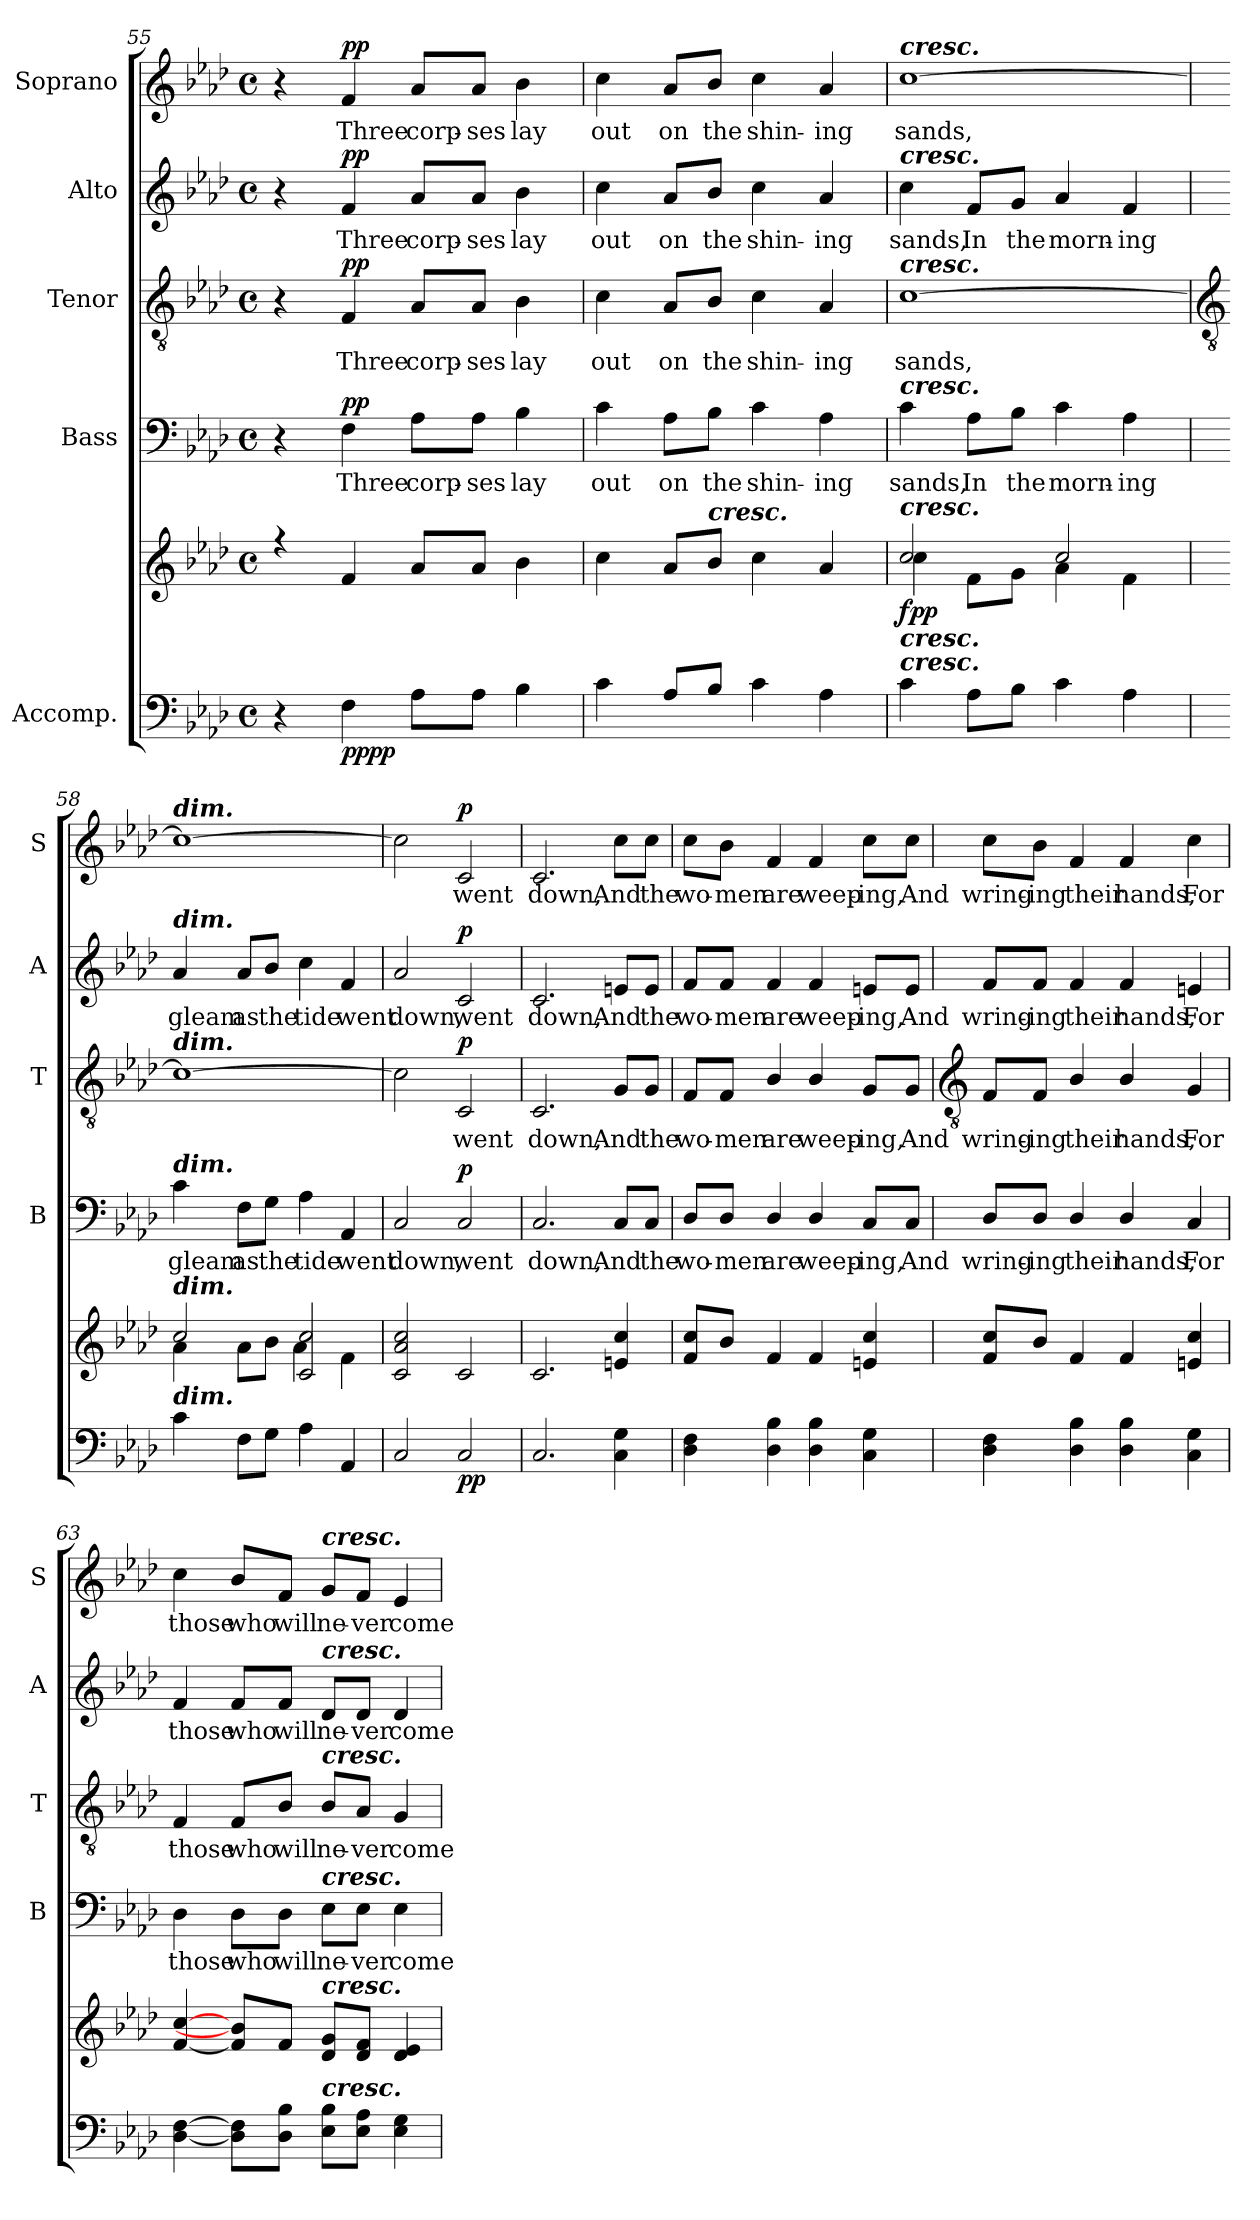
**kern	**kern	**dynam	**kern	**text	**dynam	**kern	**text	**dynam	**kern	**text	**dynam	**kern	**text	**dynam
*part5	*part5	*part5	*part4	*part4	*part4	*part3	*part3	*part3	*part2	*part2	*part2	*part1	*part1	*part1
*staff6	*staff5	*staff5/6	*staff4	*staff4	*staff4	*staff3	*staff3	*staff3	*staff2	*staff2	*staff2	*staff1	*staff1	*staff1
*I"Accomp.	*	*	*I"Bass	*	*	*I"Tenor	*	*	*I"Alto	*	*	*I"Soprano	*	*
*	*	*	*I'B	*	*	*I'T	*	*	*I'A	*	*	*I'S	*	*
*clefF4	*clefG2	*	*clefF4	*	*	*clefGv2	*	*	*clefG2	*	*	*clefG2	*	*
*k[b-e-a-d-]	*k[b-e-a-d-]	*	*k[b-e-a-d-]	*	*	*k[b-e-a-d-]	*	*	*k[b-e-a-d-]	*	*	*k[b-e-a-d-]	*	*
*A-:	*A-:	*	*A-:	*	*	*A-:	*	*	*A-:	*	*	*A-:	*	*
*M4/4	*M4/4	*	*M4/4	*	*	*M4/4	*	*	*M4/4	*	*	*M4/4	*	*
*met(c)	*met(c)	*	*met(c)	*	*	*met(c)	*	*	*met(c)	*	*	*met(c)	*	*
=55	=55	=55	=55	=55	=55	=55	=55	=55	=55	=55	=55	=55	=55	=55
*	*^	*	*	*	*	*	*	*	*	*	*	*	*	*
4r	4r	1ryy	.	4r	.	.	4r	.	.	4r	.	.	4r	.	.
!	!	!	!LO:DY:b=2	!	!LO:LY:b	!	!	!LO:LY:b	!	!	!LO:LY:b	!	!	!LO:LY:b	!
!	!	!	!LO:DY:n=1:b	!	!	!LO:DY:b	!	!	!LO:DY:b	!	!	!LO:DY:b	!	!	!LO:DY:b
4F\	4f	.	pp pp	4F	Three	pp	4F	Three	pp	4f	Three	pp	4f	Three	pp
!	!	!	!	!	!LO:LY:b	!	!	!LO:LY:b	!	!	!LO:LY:b	!	!	!LO:LY:b	!
8A-L	8a-L	.	.	8A-\L	corp-	.	8A-/L	corp-	.	8a-/L	corp-	.	8a-/L	corp-	.
!	!	!	!	!	!LO:LY:b	!	!	!LO:LY:b	!	!	!LO:LY:b	!	!	!LO:LY:b	!
8A-J	8a-J	.	.	8A-\J	-ses	.	8A-/J	-ses	.	8a-/J	-ses	.	8a-/J	-ses	.
!	!	!	!	!	!LO:LY:b	!	!	!LO:LY:b	!	!	!LO:LY:b	!	!	!LO:LY:b	!
4B-	4b-\	.	.	4B-	lay	.	4B-	lay	.	4b-	lay	.	4b-	lay	.
=56	=56	=56	=56	=56	=56	=56	=56	=56	=56	=56	=56	=56	=56	=56	=56
!	!	!	!	!	!LO:LY:b	!	!	!LO:LY:b	!	!	!LO:LY:b	!	!	!LO:LY:b	!
4c	4cc\	1ryy	.	4c	out	.	4c	out	.	4cc	out	.	4cc	out	.
!	!	!	!	!	!LO:LY:b	!	!	!LO:LY:b	!	!	!LO:LY:b	!	!	!LO:LY:b	!
8A-\L	8a-L	.	.	8A-\L	on	.	8A-/L	on	.	8a-/L	on	.	8a-/L	on	.
!	!LO:TX:a:Bi:t=cresc.	!	!	!	!	!	!	!	!	!	!	!	!	!	!
!	!	!	!	!	!LO:LY:b	!	!	!LO:LY:b	!	!	!LO:LY:b	!	!	!LO:LY:b	!
8B-/J	8b-/J	.	.	8B-\J	the	.	8B-/J	the	.	8b-/J	the	.	8b-/J	the	.
!	!	!	!	!	!LO:LY:b	!	!	!LO:LY:b	!	!	!LO:LY:b	!	!	!LO:LY:b	!
4c\	4cc\	.	.	4c	shin-	.	4c	shin-	.	4cc	shin-	.	4cc	shin-	.
!	!	!	!	!	!LO:LY:b	!	!	!LO:LY:b	!	!	!LO:LY:b	!	!	!LO:LY:b	!
4A-	4a-	.	.	4A-	-ing	.	4A-	-ing	.	4a-	-ing	.	4a-	-ing	.
=57	=57	=57	=57	=57	=57	=57	=57	=57	=57	=57	=57	=57	=57	=57	=57
!	!	!	!	!	!	!	!	!	!	!	!	!	!LO:TX:a:Bi:t=cresc.	!	!
!	!	!	!	!	!	!	!	!	!	!LO:TX:a:Bi:t=cresc.	!	!	!	!	!
!	!	!	!	!	!	!	!LO:TX:a:Bi:t=cresc.	!	!	!	!	!	!	!	!
!	!	!	!	!LO:TX:a:Bi:t=cresc.	!	!	!	!	!	!	!	!	!	!	!
!	!LO:TX:b:Bi:t=cresc.	!	!	!	!	!	!	!	!	!	!	!	!	!	!
!	!LO:TX:a:Bi:t=cresc.	!	!	!	!	!	!	!	!	!	!	!	!	!	!
!LO:TX:a:Bi:t=cresc.	!	!	!	!	!	!	!	!	!	!	!	!	!	!	!
!	!	!	!LO:DY:b	!	!LO:LY:b	!	!	!LO:LY:b	!	!	!LO:LY:b	!	!	!LO:LY:b	!
!	!	!	!LO:DY:n=1:b	!	!	!	!	!	!	!	!	!	!	!	!
4c\	2cc/	4cc\	f pp	4c	sands,	.	[1c	sands,	.	4cc	sands,	.	[1cc	sands,	.
!	!	!	!	!	!LO:LY:b	!	!	!	!	!	!LO:LY:b	!	!	!	!
8A-L	.	8f\L	.	8A-\L	In	.	.	.	.	8f/L	In	.	.	.	.
!	!	!	!	!	!LO:LY:b	!	!	!	!	!	!LO:LY:b	!	!	!	!
8B-J	.	8g\J	.	8B-\J	the	.	.	.	.	8g/J	the	.	.	.	.
!	!	!	!	!	!LO:LY:b	!	!	!	!	!	!LO:LY:b	!	!	!	!
4c	2cc/	4a-\	.	4c	morn-	.	.	.	.	4a-	morn-	.	.	.	.
!	!	!	!	!	!LO:LY:b	!	!	!	!	!	!LO:LY:b	!	!	!	!
4A-	.	4f\	.	4A-	-ing	.	.	.	.	4f	-ing	.	.	.	.
!!LO:LB:g=z
=58	=58	=58	=58	=58	=58	=58	=58	=58	=58	=58	=58	=58	=58	=58	=58
*	*	*	*	*	*	*	*clefGv2	*	*	*	*	*	*	*	*
!	!	!	!	!	!	!	!	!	!	!	!	!	!LO:TX:a:Bi:t=dim.	!	!
!	!	!	!	!	!	!	!	!	!	!LO:TX:a:Bi:t=dim.	!	!	!	!	!
!	!	!	!	!	!	!	!LO:TX:a:Bi:t=dim.	!	!	!	!	!	!	!	!
!	!	!	!	!LO:TX:a:Bi:t=dim.	!	!	!	!	!	!	!	!	!	!	!
!	!LO:TX:a:Bi:t=dim.	!	!	!	!	!	!	!	!	!	!	!	!	!	!
!LO:TX:a:Bi:t=dim.	!	!	!	!	!	!	!	!	!	!	!	!	!	!	!
!	!	!	!	!	!LO:LY:b	!	!	!	!	!	!LO:LY:b	!	!	!	!
4c	2cc/	4a-\	.	4c	gleam	.	1c_	.	.	4a-	gleam	.	1cc_	.	.
!	!	!	!	!	!LO:LY:b	!	!	!	!	!	!LO:LY:b	!	!	!	!
8FL	.	8a-\L	.	8F\L	as	.	.	.	.	8a-/L	as	.	.	.	.
!	!	!	!	!	!LO:LY:b	!	!	!	!	!	!LO:LY:b	!	!	!	!
8GJ	.	8b-\J	.	8G\J	the	.	.	.	.	8b-/J	the	.	.	.	.
!	!	!	!	!	!LO:LY:b	!	!	!	!	!	!LO:LY:b	!	!	!	!
4A-	2c 2cc	4a-\	.	4A-	tide	.	.	.	.	4cc	tide	.	.	.	.
!	!	!	!	!	!LO:LY:b	!	!	!	!	!	!LO:LY:b	!	!	!	!
4AA-	.	4f\	.	4AA-	went	.	.	.	.	4f	went	.	.	.	.
=59	=59	=59	=59	=59	=59	=59	=59	=59	=59	=59	=59	=59	=59	=59	=59
!	!	!	!	!	!LO:LY:b	!	!	!	!	!	!LO:LY:b	!	!	!	!
2C	2c 2a- 2cc	1ryy	.	2C	down,	.	2c]	.	.	2a-	down,	.	2cc]	.	.
!	!	!	!LO:DY:b=2	!	!LO:LY:b	!	!	!LO:LY:b	!	!	!LO:LY:b	!	!	!LO:LY:b	!
!	!	!	!LO:DY:n=1:b	!	!	!LO:DY:b	!	!	!LO:DY:b	!	!	!LO:DY:b	!	!	!LO:DY:b
2C	2c	.	p p	2C	went	p	2C	went	p	2c	went	p	2c	went	p
=60	=60	=60	=60	=60	=60	=60	=60	=60	=60	=60	=60	=60	=60	=60	=60
!	!	!	!	!	!LO:LY:b	!	!	!LO:LY:b	!	!	!LO:LY:b	!	!	!LO:LY:b	!
2.C	2.c	1ryy	.	2.C	down,	.	2.C	down,	.	2.c	down,	.	2.c	down,	.
!	!	!	!	!	!LO:LY:b	!	!	!LO:LY:b	!	!	!LO:LY:b	!	!	!LO:LY:b	!
4C 4G	4en 4cc	.	.	8C/L	And	.	8G/L	And	.	8en/L	And	.	8cc\L	And	.
!	!	!	!	!	!LO:LY:b	!	!	!LO:LY:b	!	!	!LO:LY:b	!	!	!LO:LY:b	!
.	.	.	.	8C/J	the	.	8G/J	the	.	8e/J	the	.	8cc\J	the	.
*	*v	*v	*	*	*	*	*	*	*	*	*	*	*	*	*
=61	=61	=61	=61	=61	=61	=61	=61	=61	=61	=61	=61	=61	=61	=61
!	!	!	!	!LO:LY:b	!	!	!LO:LY:b	!	!	!LO:LY:b	!	!	!LO:LY:b	!
4D- 4F	8f 8ccL	.	8D-/L	wo-	.	8F/L	wo-	.	8f/L	wo-	.	8cc\L	wo-	.
!	!	!	!	!LO:LY:b	!	!	!LO:LY:b	!	!	!LO:LY:b	!	!	!LO:LY:b	!
.	8b-J	.	8D-/J	-men	.	8F/J	-men	.	8f/J	-men	.	8b-\J	-men	.
!	!	!	!	!LO:LY:b	!	!	!LO:LY:b	!	!	!LO:LY:b	!	!	!LO:LY:b	!
4D- 4B-	4f	.	4D-/	are	.	4B-/	are	.	4f	are	.	4f	are	.
!	!	!	!	!LO:LY:b	!	!	!LO:LY:b	!	!	!LO:LY:b	!	!	!LO:LY:b	!
4D- 4B-	4f	.	4D-/	weep-	.	4B-/	weep-	.	4f	weep-	.	4f	weep-	.
!	!	!	!	!LO:LY:b	!	!	!LO:LY:b	!	!	!LO:LY:b	!	!	!LO:LY:b	!
4C 4G	4en 4cc	.	8C/L	-ing,	.	8G/L	-ing,	.	8en/L	-ing,	.	8cc\L	-ing,	.
!	!	!	!	!LO:LY:b	!	!	!LO:LY:b	!	!	!LO:LY:b	!	!	!LO:LY:b	!
.	.	.	8C/J	And	.	8G/J	And	.	8e/J	And	.	8cc\J	And	.
!!LO:LB:g=z
=62	=62	=62	=62	=62	=62	=62	=62	=62	=62	=62	=62	=62	=62	=62
*	*	*	*	*	*	*clefGv2	*	*	*	*	*	*	*	*
!	!	!	!	!LO:LY:b	!	!	!LO:LY:b	!	!	!LO:LY:b	!	!	!LO:LY:b	!
4D- 4F	8f 8ccL	.	8D-/L	wring-	.	8F/L	wring-	.	8f/L	wring-	.	8cc\L	wring-	.
!	!	!	!	!LO:LY:b	!	!	!LO:LY:b	!	!	!LO:LY:b	!	!	!LO:LY:b	!
.	8b-J	.	8D-/J	-ing	.	8F/J	-ing	.	8f/J	-ing	.	8b-\J	-ing	.
!	!	!	!	!LO:LY:b	!	!	!LO:LY:b	!	!	!LO:LY:b	!	!	!LO:LY:b	!
4D- 4B-	4f	.	4D-/	their	.	4B-/	their	.	4f	their	.	4f	their	.
!	!	!	!	!LO:LY:b	!	!	!LO:LY:b	!	!	!LO:LY:b	!	!	!LO:LY:b	!
4D- 4B-	4f	.	4D-/	hands,	.	4B-/	hands,	.	4f	hands,	.	4f	hands,	.
!	!	!	!	!LO:LY:b	!	!	!LO:LY:b	!	!	!LO:LY:b	!	!	!LO:LY:b	!
4C 4G	4en 4cc	.	4C	For	.	4G	For	.	4en	For	.	4cc	For	.
=63	=63	=63	=63	=63	=63	=63	=63	=63	=63	=63	=63	=63	=63	=63
!	!	!	!	!LO:LY:b	!	!	!LO:LY:b	!	!	!LO:LY:b	!	!	!LO:LY:b	!
[4D- [4F	[4f [4cc	.	4D-	those	.	4F	those	.	4f	those	.	4cc	those	.
!	!	!	!	!LO:LY:b	!	!	!LO:LY:b	!	!	!LO:LY:b	!	!	!LO:LY:b	!
8D-] 8F]L	8f/] 8b-/]L	.	8D-\L	who	.	8F/L	who	.	8f/L	who	.	8b-/L	who	.
!	!	!	!	!LO:LY:b	!	!	!LO:LY:b	!	!	!LO:LY:b	!	!	!LO:LY:b	!
8D- 8B-J	8fJ	.	8D-\J	will	.	8B-/J	will	.	8f/J	will	.	8f/J	will	.
!	!	!	!	!	!	!	!	!	!	!	!	!LO:TX:a:Bi:t=cresc.	!	!
!	!	!	!	!	!	!	!	!	!LO:TX:a:Bi:t=cresc.	!	!	!	!	!
!	!	!	!	!	!	!LO:TX:a:Bi:t=cresc.	!	!	!	!	!	!	!	!
!	!	!	!LO:TX:a:Bi:t=cresc.	!	!	!	!	!	!	!	!	!	!	!
!	!LO:TX:a:Bi:t=cresc.	!	!	!	!	!	!	!	!	!	!	!	!	!
!LO:TX:a:Bi:t=cresc.	!	!	!	!	!	!	!	!	!	!	!	!	!	!
!	!	!	!	!LO:LY:b	!	!	!LO:LY:b	!	!	!LO:LY:b	!	!	!LO:LY:b	!
8E- 8B-L	8d- 8gL	.	8E-\L	ne-	.	8B-/L	ne-	.	8d-/L	ne-	.	8g/L	ne-	.
!	!	!	!	!LO:LY:b	!	!	!LO:LY:b	!	!	!LO:LY:b	!	!	!LO:LY:b	!
8E- 8A-J	8d- 8fJ	.	8E-\J	-ver	.	8A-/J	-ver	.	8d-/J	-ver	.	8f/J	-ver	.
!	!	!	!	!LO:LY:b	!	!	!LO:LY:b	!	!	!LO:LY:b	!	!	!LO:LY:b	!
4E- 4G	4d- 4e-	.	4E-	come	.	4G	come	.	4d-	come	.	4e-	come	.
=	=	=	=	=	=	=	=	=	=	=	=	=	=	=
*-	*-	*-	*-	*-	*-	*-	*-	*-	*-	*-	*-	*-	*-	*-
